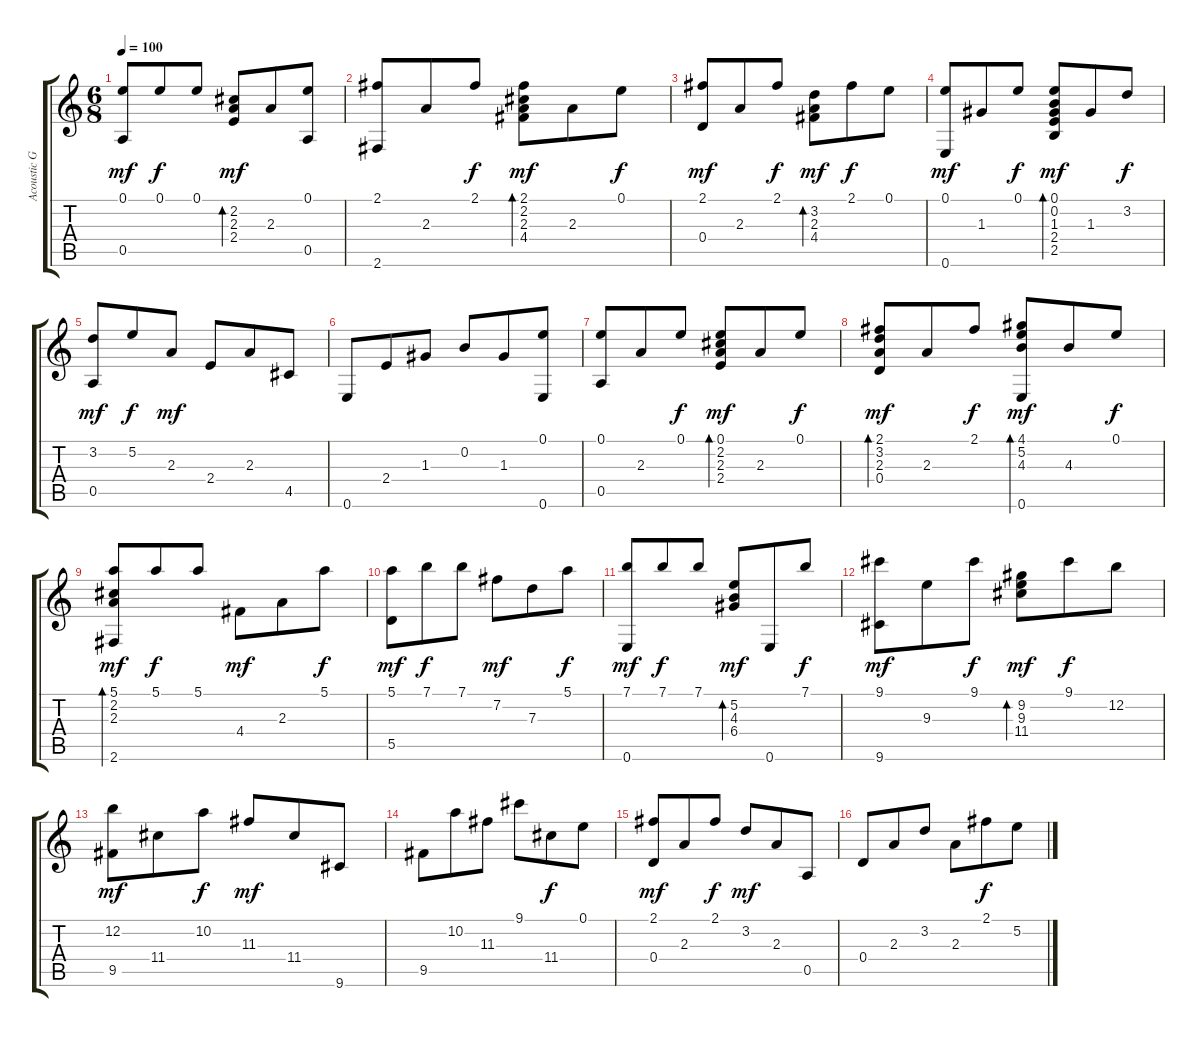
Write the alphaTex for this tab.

\track ("Acoustic Guitar" "Acoustic G") {instrument acousticguitarnylon}
\staff {score tabs}
\tuning (E4 B3 G3 D3 A2 E2) {hide}
\ts (6 8)
\tempo 100
\clef g2
\ks c
(0.1 0.5).8{dy mf} 0.1.8{dy f} 0.1.8 (2.2 2.3 2.4).8{bd 60 dy mf} 2.3.8 (0.1 0.5).8 |
(2.1 2.6).8 2.3.8 2.1.8{dy f} (2.1 2.2 2.3 4.4).8{bd 60 dy mf} 2.3.8 0.1.8{dy f} |
(2.1 0.4).8{dy mf} 2.3.8 2.1.8{dy f} (3.2 2.3 4.4).8{bd 60 dy mf} 2.1.8{dy f} 0.1.8 |
(0.1 0.6).8{dy mf} 1.3.8 0.1.8{dy f} (0.1 0.2 1.3 2.4 2.5).8{bd 60 dy mf} 1.3.8 3.2.8{dy f} |
(3.2 0.5).8{dy mf} 5.2.8{dy f} 2.3.8{dy mf} 2.4.8 2.3.8 4.5.8 |
0.6.8 2.4.8 1.3.8 0.2.8 1.3.8 (0.1 0.6).8 |
(0.1 0.5).8 2.3.8 0.1.8{dy f} (0.1 2.2 2.3 2.4).8{bd 60 dy mf} 2.3.8 0.1.8{dy f} |
(2.1 3.2 2.3 0.4).8{bd 60 dy mf} 2.3.8 2.1.8{dy f} (4.1 5.2 4.3 0.6).8{bd 60 dy mf} 4.3.8 0.1.8{dy f} |
(5.1 2.2 2.3 2.6).8{bd 60 dy mf} 5.1.8{dy f} 5.1.8 4.4.8{dy mf} 2.3.8 5.1.8{dy f} |
(5.1 5.5).8{dy mf} 7.1.8{dy f} 7.1.8 7.2.8{dy mf} 7.3.8 5.1.8{dy f} |
(7.1 0.6).8{dy mf} 7.1.8{dy f} 7.1.8 (5.2 4.3 6.4).8{bd 60 dy mf} 0.6.8 7.1.8{dy f} |
(9.1 9.6).8{dy mf} 9.3.8 9.1.8{dy f} (9.2 9.3 11.4).8{bd 60 dy mf} 9.1.8{dy f} 12.2.8 |
(12.2 9.5).8{dy mf} 11.4.8 10.2.8{dy f} 11.3.8{dy mf} 11.4.8 9.6.8 |
9.5.8 10.2.8 11.3.8 9.1.8 11.4.8{dy f} 0.1.8 |
(2.1 0.4).8{dy mf} 2.3.8 2.1.8{dy f} 3.2.8{dy mf} 2.3.8 0.5.8 |
0.4.8 2.3.8 3.2.8 2.3.8 2.1.8{dy f} 5.2.8
